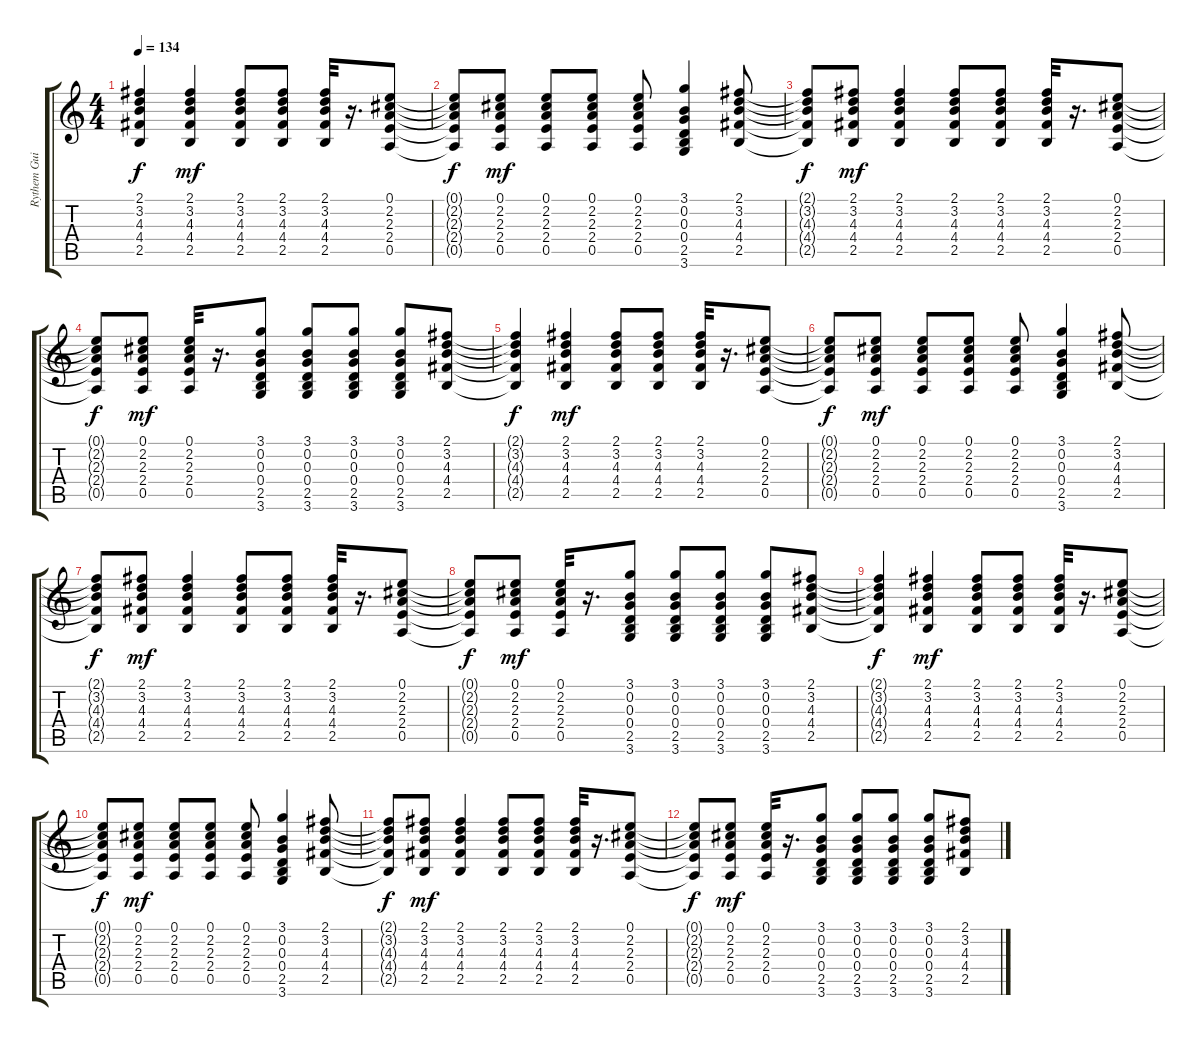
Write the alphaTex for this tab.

\track ("Rythem Guitar" "Rythem Gui") {instrument acousticguitarsteel}
\staff {score tabs}
\tuning (E4 B3 G3 D3 A2 E2) {hide}
\ts (4 4)
\tempo 134
\clef g2
\ks c
(2.1{t} 3.2{t} 4.3{t} 4.4{t} 2.5{t}).4{dy f} (2.1 3.2 4.3 4.4 2.5).4{dy mf} (2.1 3.2 4.3 4.4 2.5).8 (2.1 3.2 4.3 4.4 2.5).8 (2.1 3.2 4.3 4.4 2.5).32 r.16{d} (0.1 2.2 2.3 2.4 0.5).8 |
(0.1{t} 2.2{t} 2.3{t} 2.4{t} 0.5{t}).8{dy f} (0.1 2.2 2.3 2.4 0.5).8{dy mf} (0.1 2.2 2.3 2.4 0.5).8 (0.1 2.2 2.3 2.4 0.5).8 (0.1 2.2 2.3 2.4 0.5).8 (3.1 0.2 0.3 0.4 2.5 3.6).4 (2.1 3.2 4.3 4.4 2.5).8 |
(2.1{t} 3.2{t} 4.3{t} 4.4{t} 2.5{t}).8{dy f} (2.1 3.2 4.3 4.4 2.5).8{dy mf} (2.1 3.2 4.3 4.4 2.5).4 (2.1 3.2 4.3 4.4 2.5).8 (2.1 3.2 4.3 4.4 2.5).8 (2.1 3.2 4.3 4.4 2.5).32 r.16{d} (0.1 2.2 2.3 2.4 0.5).8 |
(0.1{t} 2.2{t} 2.3{t} 2.4{t} 0.5{t}).8{dy f} (0.1 2.2 2.3 2.4 0.5).8{dy mf} (0.1 2.2 2.3 2.4 0.5).32 r.16{d} (3.1 0.2 0.3 0.4 2.5 3.6).8 (3.1 0.2 0.3 0.4 2.5 3.6).8 (3.1 0.2 0.3 0.4 2.5 3.6).8 (3.1 0.2 0.3 0.4 2.5 3.6).8 (2.1 3.2 4.3 4.4 2.5).8 |
(2.1{t} 3.2{t} 4.3{t} 4.4{t} 2.5{t}).4{dy f} (2.1 3.2 4.3 4.4 2.5).4{dy mf} (2.1 3.2 4.3 4.4 2.5).8 (2.1 3.2 4.3 4.4 2.5).8 (2.1 3.2 4.3 4.4 2.5).32 r.16{d} (0.1 2.2 2.3 2.4 0.5).8 |
(0.1{t} 2.2{t} 2.3{t} 2.4{t} 0.5{t}).8{dy f} (0.1 2.2 2.3 2.4 0.5).8{dy mf} (0.1 2.2 2.3 2.4 0.5).8 (0.1 2.2 2.3 2.4 0.5).8 (0.1 2.2 2.3 2.4 0.5).8 (3.1 0.2 0.3 0.4 2.5 3.6).4 (2.1 3.2 4.3 4.4 2.5).8 |
(2.1{t} 3.2{t} 4.3{t} 4.4{t} 2.5{t}).8{dy f} (2.1 3.2 4.3 4.4 2.5).8{dy mf} (2.1 3.2 4.3 4.4 2.5).4 (2.1 3.2 4.3 4.4 2.5).8 (2.1 3.2 4.3 4.4 2.5).8 (2.1 3.2 4.3 4.4 2.5).32 r.16{d} (0.1 2.2 2.3 2.4 0.5).8 |
(0.1{t} 2.2{t} 2.3{t} 2.4{t} 0.5{t}).8{dy f} (0.1 2.2 2.3 2.4 0.5).8{dy mf} (0.1 2.2 2.3 2.4 0.5).32 r.16{d} (3.1 0.2 0.3 0.4 2.5 3.6).8 (3.1 0.2 0.3 0.4 2.5 3.6).8 (3.1 0.2 0.3 0.4 2.5 3.6).8 (3.1 0.2 0.3 0.4 2.5 3.6).8 (2.1 3.2 4.3 4.4 2.5).8 |
(2.1{t} 3.2{t} 4.3{t} 4.4{t} 2.5{t}).4{dy f} (2.1 3.2 4.3 4.4 2.5).4{dy mf} (2.1 3.2 4.3 4.4 2.5).8 (2.1 3.2 4.3 4.4 2.5).8 (2.1 3.2 4.3 4.4 2.5).32 r.16{d} (0.1 2.2 2.3 2.4 0.5).8 |
(0.1{t} 2.2{t} 2.3{t} 2.4{t} 0.5{t}).8{dy f} (0.1 2.2 2.3 2.4 0.5).8{dy mf} (0.1 2.2 2.3 2.4 0.5).8 (0.1 2.2 2.3 2.4 0.5).8 (0.1 2.2 2.3 2.4 0.5).8 (3.1 0.2 0.3 0.4 2.5 3.6).4 (2.1 3.2 4.3 4.4 2.5).8 |
(2.1{t} 3.2{t} 4.3{t} 4.4{t} 2.5{t}).8{dy f} (2.1 3.2 4.3 4.4 2.5).8{dy mf} (2.1 3.2 4.3 4.4 2.5).4 (2.1 3.2 4.3 4.4 2.5).8 (2.1 3.2 4.3 4.4 2.5).8 (2.1 3.2 4.3 4.4 2.5).32 r.16{d} (0.1 2.2 2.3 2.4 0.5).8 |
(0.1{t} 2.2{t} 2.3{t} 2.4{t} 0.5{t}).8{dy f} (0.1 2.2 2.3 2.4 0.5).8{dy mf} (0.1 2.2 2.3 2.4 0.5).32 r.16{d} (3.1 0.2 0.3 0.4 2.5 3.6).8 (3.1 0.2 0.3 0.4 2.5 3.6).8 (3.1 0.2 0.3 0.4 2.5 3.6).8 (3.1 0.2 0.3 0.4 2.5 3.6).8 (2.1 3.2 4.3 4.4 2.5).8
